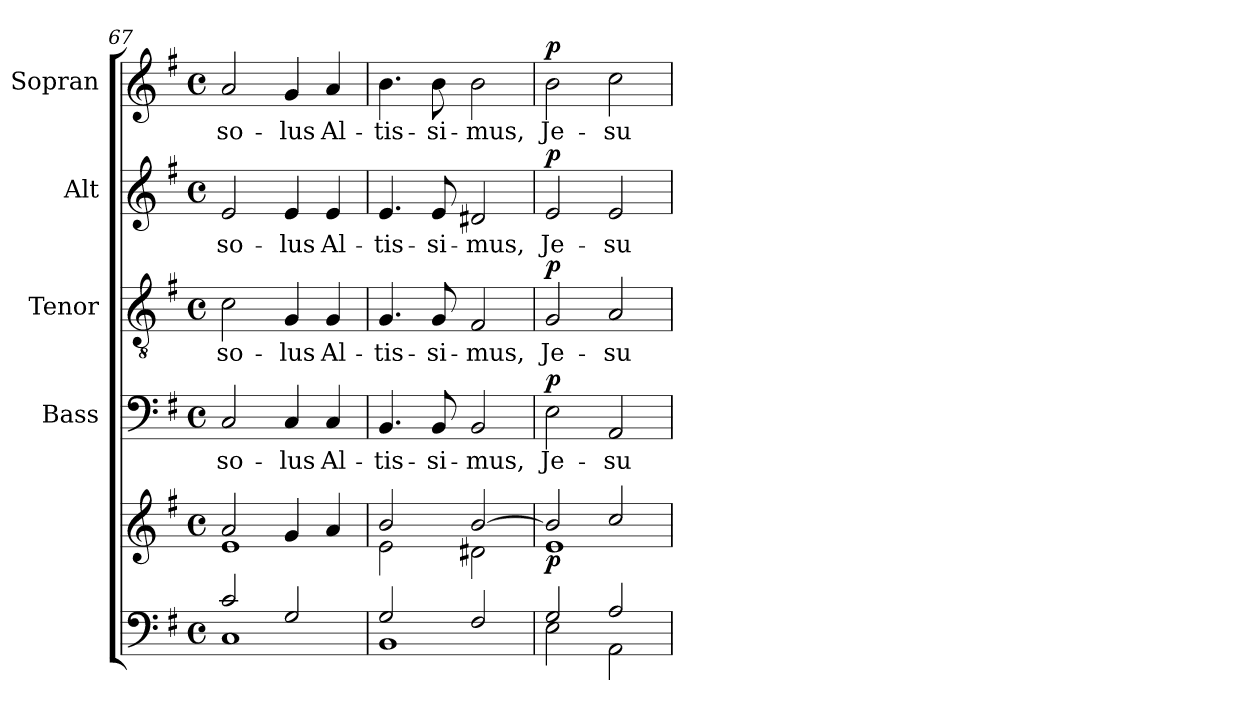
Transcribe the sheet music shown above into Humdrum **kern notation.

**kern	**kern	**dynam	**kern	**text	**dynam	**kern	**text	**dynam	**kern	**text	**dynam	**kern	**text	**dynam
*part5	*part5	*part5	*part4	*part4	*part4	*part3	*part3	*part3	*part2	*part2	*part2	*part1	*part1	*part1
*staff6	*staff5	*staff5/6	*staff4	*staff4	*staff4	*staff3	*staff3	*staff3	*staff2	*staff2	*staff2	*staff1	*staff1	*staff1
*	*	*	*I"Bass	*	*	*I"Tenor	*	*	*I"Alt	*	*	*I"Sopran	*	*
*	*	*	*I'B.	*	*	*I'T.	*	*	*I'A.	*	*	*I'S.	*	*
!!LO:LB:g=z
*clefF4	*clefG2	*	*clefF4	*	*	*clefGv2	*	*	*clefG2	*	*	*clefG2	*	*
*k[f#]	*k[f#]	*	*k[f#]	*	*	*k[f#]	*	*	*k[f#]	*	*	*k[f#]	*	*
*G:	*G:	*	*G:	*	*	*G:	*	*	*G:	*	*	*G:	*	*
*M4/4	*M4/4	*	*M4/4	*	*	*M4/4	*	*	*M4/4	*	*	*M4/4	*	*
*met(c)	*met(c)	*	*met(c)	*	*	*met(c)	*	*	*met(c)	*	*	*met(c)	*	*
=67	=67	=67	=67	=67	=67	=67	=67	=67	=67	=67	=67	=67	=67	=67
*^	*^	*	*	*	*	*	*	*	*	*	*	*	*	*
!	!	!	!	!	!	!LO:LY:b	!	!	!LO:LY:b	!	!	!LO:LY:b	!	!	!LO:LY:b	!
2c/	1C	2a/	1e	.	2C/	so-	.	2c\	so-	.	2e/	so-	.	2a/	so-	.
!	!	!	!	!	!	!LO:LY:b	!	!	!LO:LY:b	!	!	!LO:LY:b	!	!	!LO:LY:b	!
2G/	.	4g/	.	.	4C/	-lus	.	4G/	-lus	.	4e/	-lus	.	4g/	-lus	.
!	!	!	!	!	!	!LO:LY:b	!	!	!LO:LY:b	!	!	!LO:LY:b	!	!	!LO:LY:b	!
.	.	4a/	.	.	4C/	Al-	.	4G/	Al-	.	4e/	Al-	.	4a/	Al-	.
=68	=68	=68	=68	=68	=68	=68	=68	=68	=68	=68	=68	=68	=68	=68	=68	=68
!	!	!	!	!	!	!LO:LY:b	!	!	!LO:LY:b	!	!	!LO:LY:b	!	!	!LO:LY:b	!
2G/	1BB	2b/	2e\	.	4.BB/	-tis-	.	4.G/	-tis-	.	4.e/	-tis-	.	4.b\	-tis-	.
!	!	!	!	!	!	!LO:LY:b	!	!	!LO:LY:b	!	!	!LO:LY:b	!	!	!LO:LY:b	!
.	.	.	.	.	8BB/	-si-	.	8G/	-si-	.	8e/	-si-	.	8b\	-si-	.
!	!	!	!	!	!	!LO:LY:b	!	!	!LO:LY:b	!	!	!LO:LY:b	!	!	!LO:LY:b	!
2F#/	.	[>2b/	2d#X\	.	2BB/	-mus,	.	2F#/	-mus,	.	2d#X/	-mus,	.	2b\	-mus,	.
=69	=69	=69	=69	=69	=69	=69	=69	=69	=69	=69	=69	=69	=69	=69	=69	=69
!	!	!	!	!LO:DY:b	!	!LO:LY:b	!LO:DY:a	!	!LO:LY:b	!LO:DY:a	!	!LO:LY:b	!LO:DY:a	!	!LO:LY:b	!LO:DY:a
2G/	2E\	2b/]	1e	p	2E\	Je-	p	2G/	Je-	p	2e/	Je-	p	2b\	Je-	p
!	!	!	!	!	!	!LO:LY:b	!	!	!LO:LY:b	!	!	!LO:LY:b	!	!	!LO:LY:b	!
2A/	2AA\	2cc/	.	.	2AA/	-su	.	2A/	-su	.	2e/	-su	.	2cc\	-su	.
*v	*v	*	*	*	*	*	*	*	*	*	*	*	*	*	*	*
*	*v	*v	*	*	*	*	*	*	*	*	*	*	*	*	*
=	=	=	=	=	=	=	=	=	=	=	=	=	=	=
*-	*-	*-	*-	*-	*-	*-	*-	*-	*-	*-	*-	*-	*-	*-
